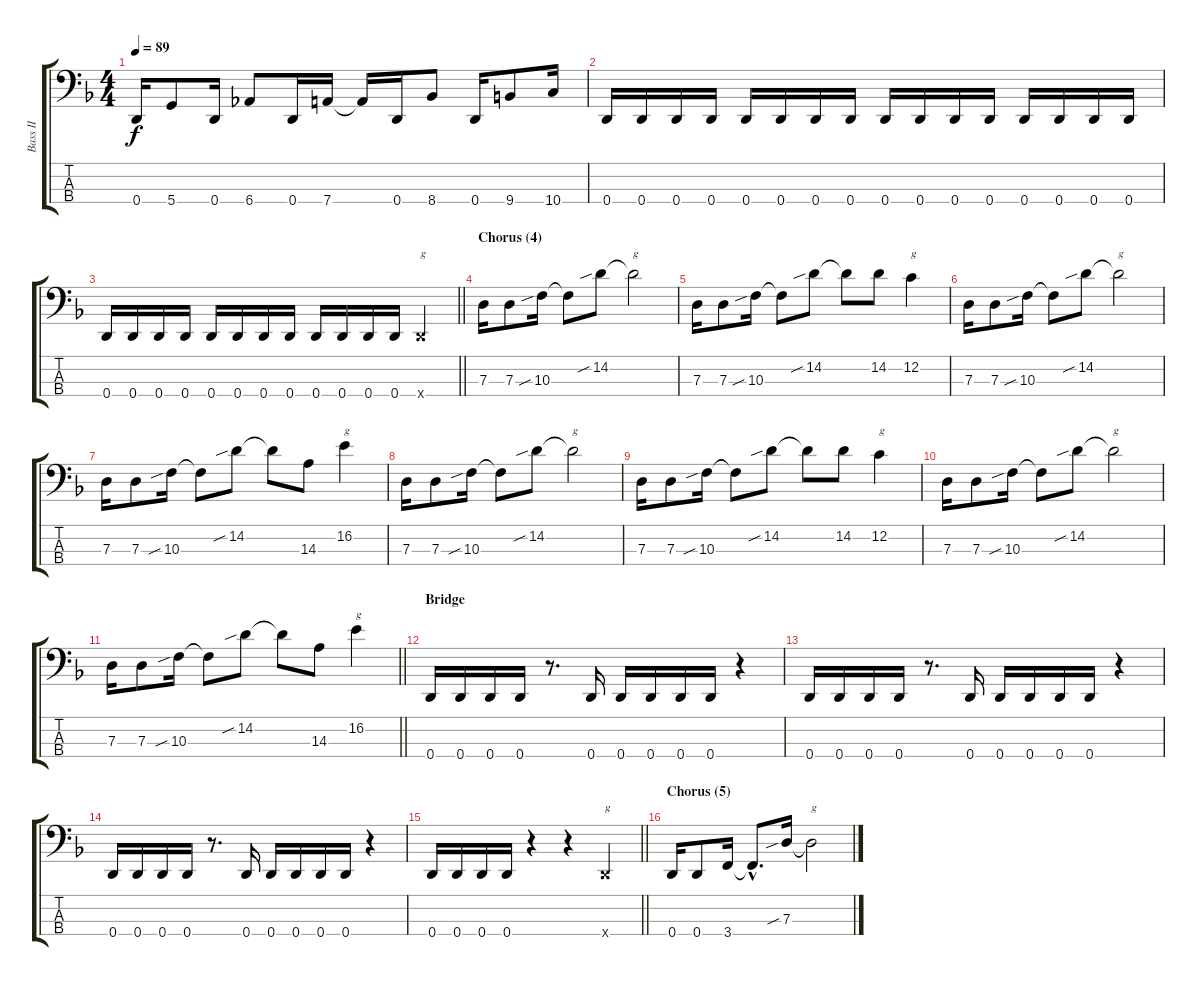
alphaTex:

\track ("Bass II" "Bass II") {instrument electricbasspick}
\staff {score tabs}
\tuning (F2 C2 G1 D1) {hide}
\ts (4 4)
\tempo 89
\clef f4
\ks dminor
0.4.16{dy f} 5.4.8 0.4.16 6.4.8 0.4.16 7.4.16 7.4{t}.16 0.4.16 8.4.8 0.4.16 9.4.8 10.4.16 |
0.4.16 0.4.16 0.4.16 0.4.16 0.4.16 0.4.16 0.4.16 0.4.16 0.4.16 0.4.16 0.4.16 0.4.16 0.4.16 0.4.16 0.4.16 0.4.16 |
\barLineRight lightlight
0.4.16 0.4.16 0.4.16 0.4.16 0.4.16 0.4.16 0.4.16 0.4.16 0.4.16 0.4.16 0.4.16 0.4.16 0.4{x}.4{txt "g"} |
\section ("" "Chorus (4)")
7.3.16 7.3.8 10.3{sib}.16 10.3{t}.8 14.2{sib}.8 14.2{t}.2{txt "g"} |
7.3.16 7.3.8 10.3{sib}.16 10.3{t}.8 14.2{sib}.8 14.2{t}.8 14.2.8 12.2.4{txt "g"} |
7.3.16 7.3.8 10.3{sib}.16 10.3{t}.8 14.2{sib}.8 14.2{t}.2{txt "g"} |
7.3.16 7.3.8 10.3{sib}.16 10.3{t}.8 14.2{sib}.8 14.2{t}.8 14.3.8 16.2.4{txt "g"} |
7.3.16 7.3.8 10.3{sib}.16 10.3{t}.8 14.2{sib}.8 14.2{t}.2{txt "g"} |
7.3.16 7.3.8 10.3{sib}.16 10.3{t}.8 14.2{sib}.8 14.2{t}.8 14.2.8 12.2.4{txt "g"} |
7.3.16 7.3.8 10.3{sib}.16 10.3{t}.8 14.2{sib}.8 14.2{t}.2{txt "g"} |
\barLineRight lightlight
7.3.16 7.3.8 10.3{sib}.16 10.3{t}.8 14.2{sib}.8 14.2{t}.8 14.3.8 16.2.4{txt "g"} |
\section ("" "Bridge")
0.4.16 0.4.16 0.4.16 0.4.16 r.8{d} 0.4.16 0.4.16 0.4.16 0.4.16 0.4.16 r.4 |
0.4.16 0.4.16 0.4.16 0.4.16 r.8{d} 0.4.16 0.4.16 0.4.16 0.4.16 0.4.16 r.4 |
0.4.16 0.4.16 0.4.16 0.4.16 r.8{d} 0.4.16 0.4.16 0.4.16 0.4.16 0.4.16 r.4 |
\barLineRight lightlight
0.4.16 0.4.16 0.4.16 0.4.16 r.4 r.4 0.4{x}.4{txt "g"} |
\section ("" "Chorus (5)")
0.4.16 0.4.8 3.4.16 3.4{hac t}.8{d} 7.3{sib}.16 7.3{t}.2{txt "g"}
